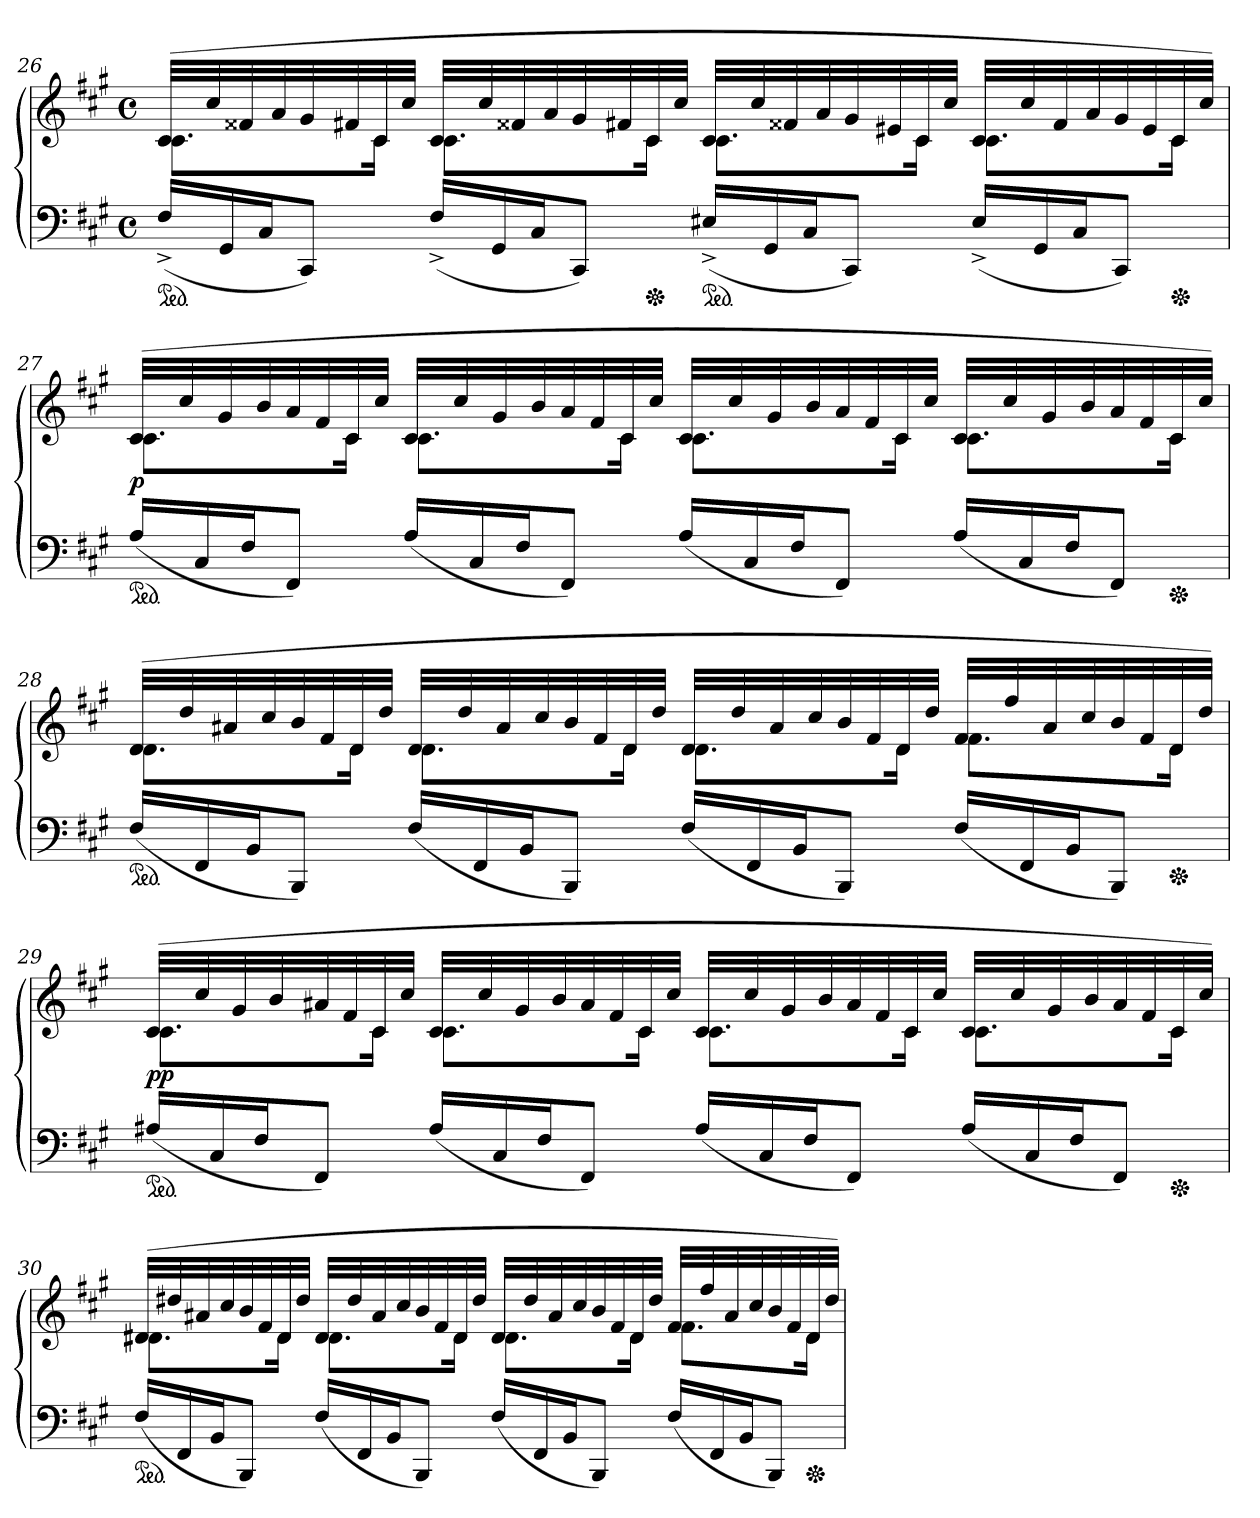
**kern	**kern	**dynam
*part1	*part1	*part1
*staff2	*staff1	*staff1/2
*clefF4	*clefG2	*
*k[f#c#g#]	*k[f#c#g#]	*
*f#:	*f#:	*
*M4/4	*M4/4	*
*met(c)	*met(c)	*
*Xtuplet	*	*
=26	=26	=26
*	*^	*
*ped	*	*	*
(<24F#^>LL	(>32c#LLL	8.c#L	.
.	32cc#!	.	.
24GG#	.	.	.
.	32f##X!	.	.
24C#J	.	.	.
.	32a!	.	.
8CC#J)	32g#!	.	.
.	32f#X!	.	.
.	32c#	16c#Jk	.
.	32cc#!JJJ	.	.
(<24F#^>LL	32c#LLL	8.c#L	.
.	32cc#!	.	.
24GG#	.	.	.
.	32f##X!	.	.
24C#J	.	.	.
.	32a!	.	.
8CC#J)	32g#!	.	.
.	32f#X!	.	.
*Xped	*	*	*
.	32c#	16c#Jk	.
.	32cc#!JJJ	.	.
*ped	*	*	*
(<24E#X^>LL	32c#LLL	8.c#L	.
.	32cc#!	.	.
24GG#	.	.	.
.	32f##X!	.	.
24C#J	.	.	.
.	32a!	.	.
8CC#J)	32g#!	.	.
.	32e#X!	.	.
.	32c#	16c#Jk	.
.	32cc#!JJJ	.	.
(<24E#^>LL	32c#LLL	8.c#L	.
.	32cc#!	.	.
24GG#	.	.	.
.	32f##!	.	.
24C#J	.	.	.
.	32a!	.	.
8CC#J)	32g#!	.	.
.	32e#!	.	.
*Xped	*	*	*
.	32c#	16c#Jk	.
.	32cc#!JJJ)	.	.
=27	=27	=27	=27
*ped	*	*	*
(<24A/LL	(>32c#LLL	8.c#L	p
.	32cc#!	.	.
24C#	.	.	.
.	32g#!	.	.
24F#J	.	.	.
.	32b!	.	.
8FF#J)	32a!	.	.
.	32f#!	.	.
.	32c#	16c#Jk	.
.	32cc#!JJJ	.	.
(<24A/LL	32c#LLL	8.c#L	.
.	32cc#!	.	.
24C#	.	.	.
.	32g#!	.	.
24F#J	.	.	.
.	32b!	.	.
8FF#J)	32a!	.	.
.	32f#!	.	.
.	32c#	16c#Jk	.
.	32cc#!JJJ	.	.
(<24A/LL	32c#LLL	8.c#L	.
.	32cc#!	.	.
24C#	.	.	.
.	32g#!	.	.
24F#J	.	.	.
.	32b!	.	.
8FF#J)	32a!	.	.
.	32f#!	.	.
.	32c#	16c#Jk	.
.	32cc#!JJJ	.	.
(<24A/LL	32c#LLL	8.c#L	.
.	32cc#!	.	.
24C#	.	.	.
.	32g#!	.	.
24F#J	.	.	.
.	32b!	.	.
8FF#J)	32a!	.	.
.	32f#!	.	.
*Xped	*	*	*
.	32c#	16c#Jk	.
.	32cc#!JJJ)	.	.
=28	=28	=28	=28
*ped	*	*	*
(<24F#LL	(>32dLLL	8.dL	.
.	32dd!	.	.
24FF#	.	.	.
.	32a#X!	.	.
24BBJ	.	.	.
.	32cc#!	.	.
8BBBJ)	32b!	.	.
.	32f#!	.	.
.	32d	16dJk	.
.	32dd!JJJ	.	.
(<24F#LL	32dLLL	8.dL	.
.	32dd!	.	.
24FF#	.	.	.
.	32a#!	.	.
24BBJ	.	.	.
.	32cc#!	.	.
8BBBJ)	32b!	.	.
.	32f#!	.	.
.	32d	16dJk	.
.	32dd!JJJ	.	.
(<24F#LL	32dLLL	8.dL	.
.	32dd!	.	.
24FF#	.	.	.
.	32a#!	.	.
24BBJ	.	.	.
.	32cc#!	.	.
8BBBJ)	32b!	.	.
.	32f#!	.	.
.	32d	16dJk	.
.	32dd!JJJ	.	.
(<24F#LL	32f#LLL	8.f#L	.
.	32ff#!	.	.
24FF#	.	.	.
.	32a#!	.	.
24BBJ	.	.	.
.	32cc#!	.	.
8BBBJ)	32b!	.	.
.	32f#!	.	.
*Xped	*	*	*
.	32d	16dJk	.
.	32dd!JJJ)	.	.
=29	=29	=29	=29
*ped	*	*	*
(<24A#X/LL	(>32c#LLL	8.c#L	pp
.	32cc#!	.	.
24C#	.	.	.
.	32g#!	.	.
24F#J	.	.	.
.	32b!	.	.
8FF#J)	32a#X!	.	.
.	32f#!	.	.
.	32c#	16c#Jk	.
.	32cc#!JJJ	.	.
(<24A#/LL	32c#LLL	8.c#L	.
.	32cc#!	.	.
24C#	.	.	.
.	32g#!	.	.
24F#J	.	.	.
.	32b!	.	.
8FF#J)	32a#!	.	.
.	32f#!	.	.
.	32c#	16c#Jk	.
.	32cc#!JJJ	.	.
(<24A#/LL	32c#LLL	8.c#L	.
.	32cc#!	.	.
24C#	.	.	.
.	32g#!	.	.
24F#J	.	.	.
.	32b!	.	.
8FF#J)	32a#!	.	.
.	32f#!	.	.
.	32c#	16c#Jk	.
.	32cc#!JJJ	.	.
(<24A#/LL	32c#LLL	8.c#L	.
.	32cc#!	.	.
24C#	.	.	.
.	32g#!	.	.
24F#J	.	.	.
.	32b!	.	.
8FF#J)	32a#!	.	.
.	32f#!	.	.
*Xped	*	*	*
.	32c#	16c#Jk	.
.	32cc#!JJJ)	.	.
=30	=30	=30	=30
*ped	*	*	*
(<24F#LL	(>32d#XLLL	8.d#XL	.
.	32dd#X!	.	.
24FF#	.	.	.
.	32a#X!	.	.
24BBJ	.	.	.
.	32cc#!	.	.
8BBBJ)	32b!	.	.
.	32f#!	.	.
.	32d#	16d#Jk	.
.	32dd#!JJJ	.	.
(<24F#LL	32d#LLL	8.d#L	.
.	32dd#!	.	.
24FF#	.	.	.
.	32a#!	.	.
24BBJ	.	.	.
.	32cc#!	.	.
8BBBJ)	32b!	.	.
.	32f#!	.	.
.	32d#	16d#Jk	.
.	32dd#!JJJ	.	.
(<24F#LL	32d#LLL	8.d#L	.
.	32dd#!	.	.
24FF#	.	.	.
.	32a#!	.	.
24BBJ	.	.	.
.	32cc#!	.	.
8BBBJ)	32b!	.	.
.	32f#!	.	.
.	32d#	16d#Jk	.
.	32dd#!JJJ	.	.
(<24F#LL	32f#LLL	8.f#L	.
.	32ff#!	.	.
24FF#	.	.	.
.	32a#!	.	.
24BBJ	.	.	.
.	32cc#!	.	.
8BBBJ)	32b!	.	.
.	32f#!	.	.
*Xped	*	*	*
.	32d#	16d#Jk	.
.	32dd#!JJJ)	.	.
*	*v	*v	*
=	=	=
*-	*-	*-
